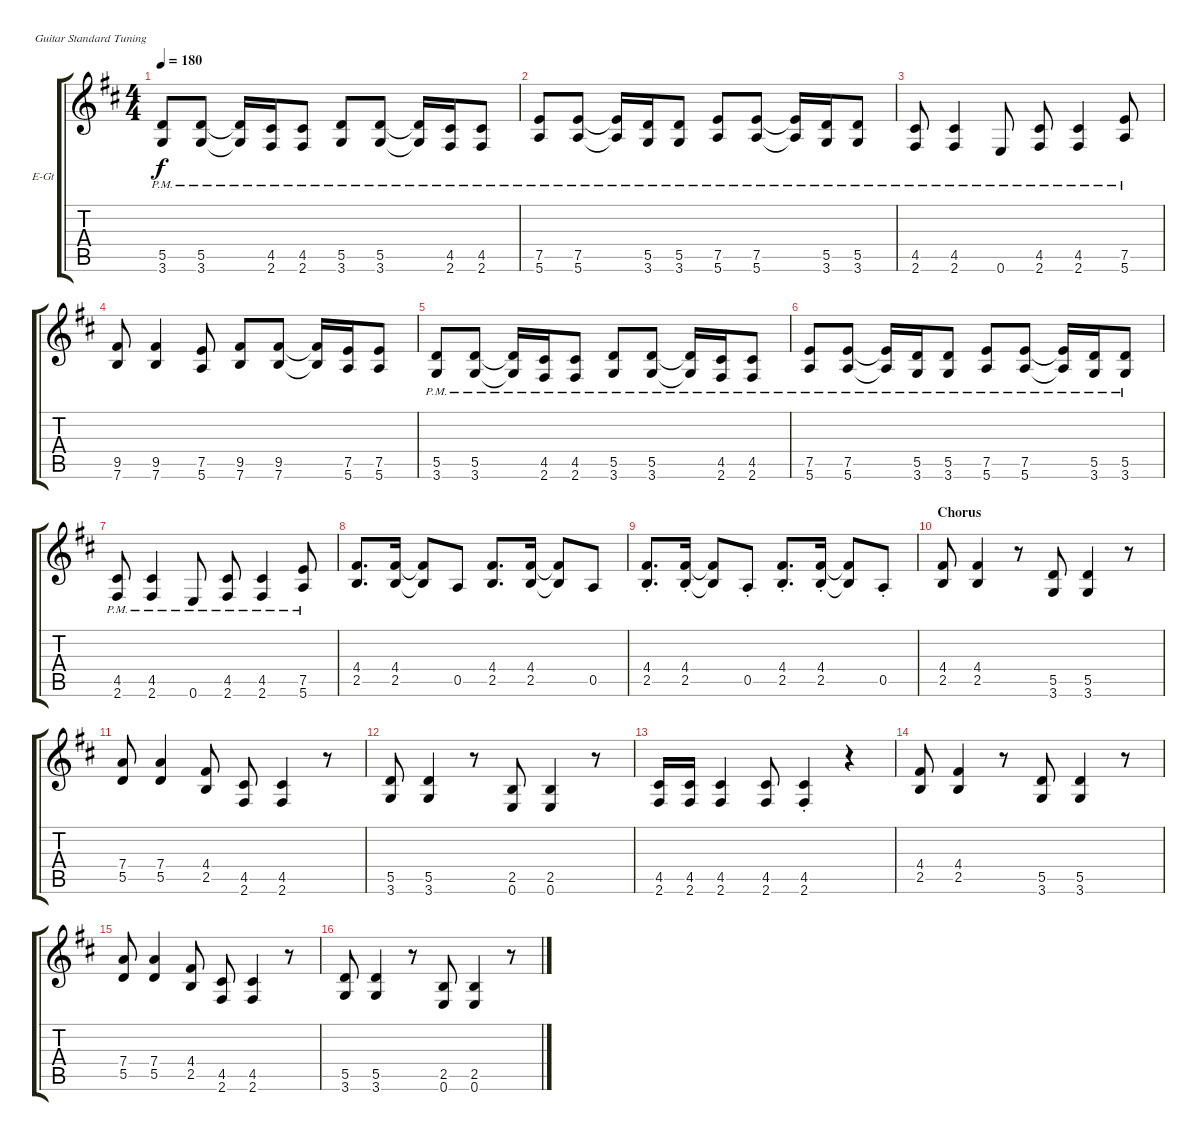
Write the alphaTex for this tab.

\defaultSystemsLayout 4
\bracketExtendMode groupsimilarinstruments
\firstSystemTrackNameOrientation horizontal
\otherSystemsTrackNameOrientation horizontal
\track ("Kirk Hammett (Rhythm)" "E-Gt") {instrument distortionguitar}
\staff {score tabs}
\tuning (E4 B3 G3 D3 A2 E2)
\ts (4 4)
\tempo 180
\clef g2
\ks d
(3.6{pm} 5.5{pm}).8{dy f} (3.6{pm} 5.5{pm}).8 (3.6{pm t} 5.5{pm t}).16 (4.5{pm} 2.6{pm}).16 (4.5{pm} 2.6{pm}).8 (5.5{pm} 3.6{pm}).8 (5.5{pm} 3.6{pm}).8 (5.5{pm t} 3.6{pm t}).16 (2.6{pm} 4.5{pm}).16 (2.6{pm} 4.5{pm}).8 |
(5.6{pm} 7.5{pm}).8 (5.6{pm} 7.5{pm}).8 (7.5{pm t} 5.6{pm t}).16 (3.6{pm} 5.5{pm}).16 (5.5{pm} 3.6{pm}).8 (5.6{pm} 7.5{pm}).8 (5.6{pm} 7.5{pm}).8 (7.5{pm t} 5.6{pm t}).16 (3.6{pm} 5.5{pm}).16 (3.6{pm} 5.5{pm}).8 |
(2.6{pm} 4.5{pm}).8 (4.5{pm} 2.6{pm}).4 0.6{pm}.8 (2.6{pm} 4.5{pm}).8 (4.5{pm} 2.6{pm}).4 (5.6{pm} 7.5{pm}).8 |
(7.6 9.5).8 (9.5 7.6).4 (5.6 7.5).8 (7.6 9.5).8 (7.6 9.5).8 (9.5{t} 7.6{t}).16 (5.6 7.5).16 (7.5 5.6).8 |
(3.6{pm} 5.5{pm}).8 (3.6{pm} 5.5{pm}).8 (3.6{pm t} 5.5{pm t}).16 (4.5{pm} 2.6{pm}).16 (4.5{pm} 2.6{pm}).8 (5.5{pm} 3.6{pm}).8 (5.5{pm} 3.6{pm}).8 (5.5{pm t} 3.6{pm t}).16 (2.6{pm} 4.5{pm}).16 (2.6{pm} 4.5{pm}).8 |
(5.6{pm} 7.5{pm}).8 (5.6{pm} 7.5{pm}).8 (7.5{pm t} 5.6{pm t}).16 (3.6{pm} 5.5{pm}).16 (5.5{pm} 3.6{pm}).8 (5.6{pm} 7.5{pm}).8 (5.6{pm} 7.5{pm}).8 (7.5{pm t} 5.6{pm t}).16 (3.6{pm} 5.5{pm}).16 (3.6{pm} 5.5{pm}).8 |
(2.6{pm} 4.5{pm}).8 (4.5{pm} 2.6{pm}).4 0.6{pm}.8 (2.6{pm} 4.5{pm}).8 (4.5{pm} 2.6{pm}).4 (5.6{pm} 7.5{pm}).8 |
(2.5 4.4).8{d} (4.4 2.5).16 (2.5{t} 4.4{t}).8 0.5.8 (2.5 4.4).8{d} (4.4 2.5).16 (2.5{t} 4.4{t}).8 0.5.8 |
(2.5{st} 4.4{st}).8{d} (4.4{st} 2.5{st}).16 (2.5{t} 4.4{t}).8 0.5{st}.8 (2.5{st} 4.4{st}).8{d} (4.4{st} 2.5{st}).16 (2.5{t} 4.4{t}).8 0.5{st}.8 |
\section ("" "Chorus")
(2.5 4.4).8 (2.5 4.4).4 r.8 (3.6 5.5).8 (3.6 5.5).4 r.8 |
(5.5 7.4).8 (5.5 7.4).4 (4.4 2.5).8 (2.6 4.5).8 (2.6 4.5).4 r.8 |
(3.6 5.5).8 (5.5 3.6).4 r.8 (0.6 2.5).8 (2.5 0.6).4 r.8 |
(2.6 4.5).16 (2.6 4.5).16 (2.6 4.5).4 (2.6 4.5).8 (2.6{st} 4.5{st}).4 r.4 |
(2.5 4.4).8 (4.4 2.5).4 r.8 (3.6 5.5).8 (5.5 3.6).4 r.8 |
(5.5 7.4).8 (5.5 7.4).4 (4.4 2.5).8 (2.6 4.5).8 (2.6 4.5).4 r.8 |
(3.6 5.5).8 (5.5 3.6).4 r.8 (0.6 2.5).8 (2.5 0.6).4 r.8
